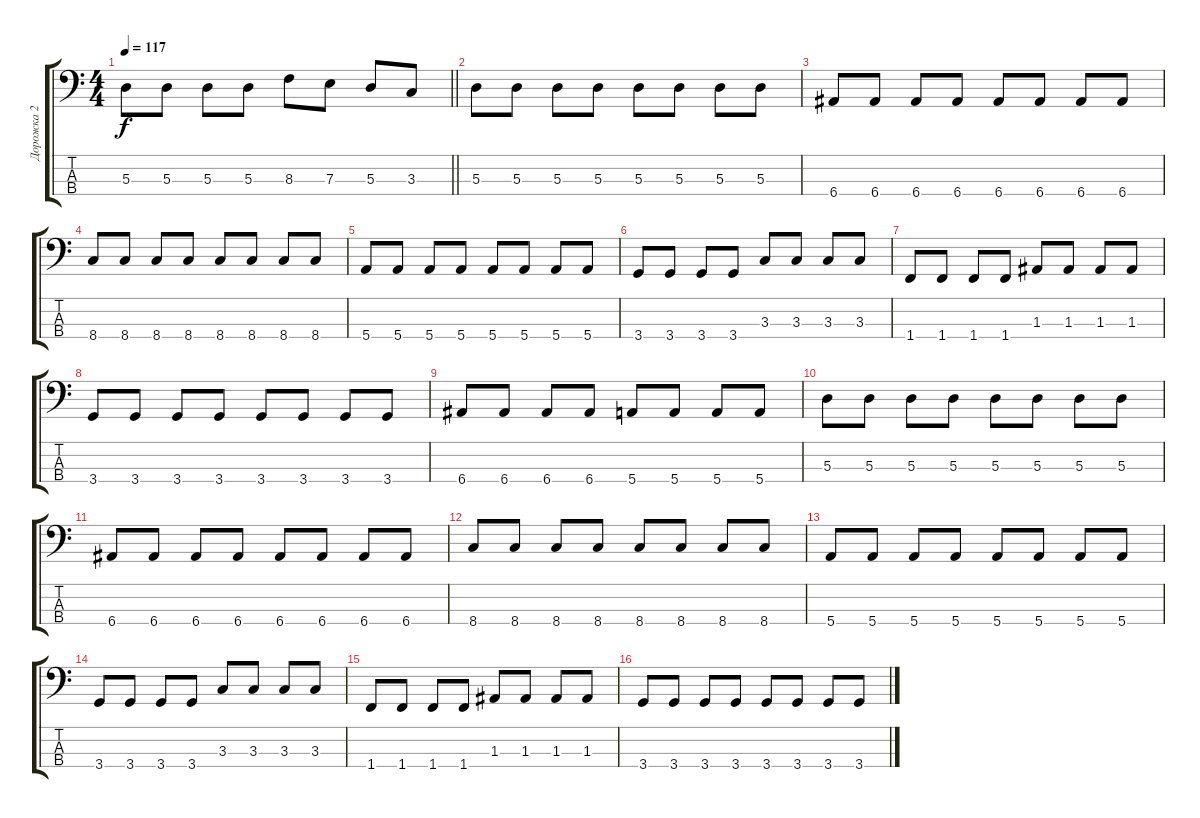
\track ("Дорожка 2" "Дорожка 2") {instrument electricbassfinger}
\staff {score tabs}
\tuning (G2 D2 A1 E1) {hide}
\ts (4 4)
\tempo 117
\clef f4
\barLineRight lightlight
\ks c
5.3.8{dy f} 5.3.8 5.3.8 5.3.8 8.3.8 7.3.8 5.3.8 3.3.8 |
5.3.8 5.3.8 5.3.8 5.3.8 5.3.8 5.3.8 5.3.8 5.3.8 |
6.4.8 6.4.8 6.4.8 6.4.8 6.4.8 6.4.8 6.4.8 6.4.8 |
8.4.8 8.4.8 8.4.8 8.4.8 8.4.8 8.4.8 8.4.8 8.4.8 |
5.4.8 5.4.8 5.4.8 5.4.8 5.4.8 5.4.8 5.4.8 5.4.8 |
3.4.8 3.4.8 3.4.8 3.4.8 3.3.8 3.3.8 3.3.8 3.3.8 |
1.4.8 1.4.8 1.4.8 1.4.8 1.3.8 1.3.8 1.3.8 1.3.8 |
3.4.8 3.4.8 3.4.8 3.4.8 3.4.8 3.4.8 3.4.8 3.4.8 |
6.4.8 6.4.8 6.4.8 6.4.8 5.4.8 5.4.8 5.4.8 5.4.8 |
5.3.8 5.3.8 5.3.8 5.3.8 5.3.8 5.3.8 5.3.8 5.3.8 |
6.4.8 6.4.8 6.4.8 6.4.8 6.4.8 6.4.8 6.4.8 6.4.8 |
8.4.8 8.4.8 8.4.8 8.4.8 8.4.8 8.4.8 8.4.8 8.4.8 |
5.4.8 5.4.8 5.4.8 5.4.8 5.4.8 5.4.8 5.4.8 5.4.8 |
3.4.8 3.4.8 3.4.8 3.4.8 3.3.8 3.3.8 3.3.8 3.3.8 |
1.4.8 1.4.8 1.4.8 1.4.8 1.3.8 1.3.8 1.3.8 1.3.8 |
3.4.8 3.4.8 3.4.8 3.4.8 3.4.8 3.4.8 3.4.8 3.4.8
